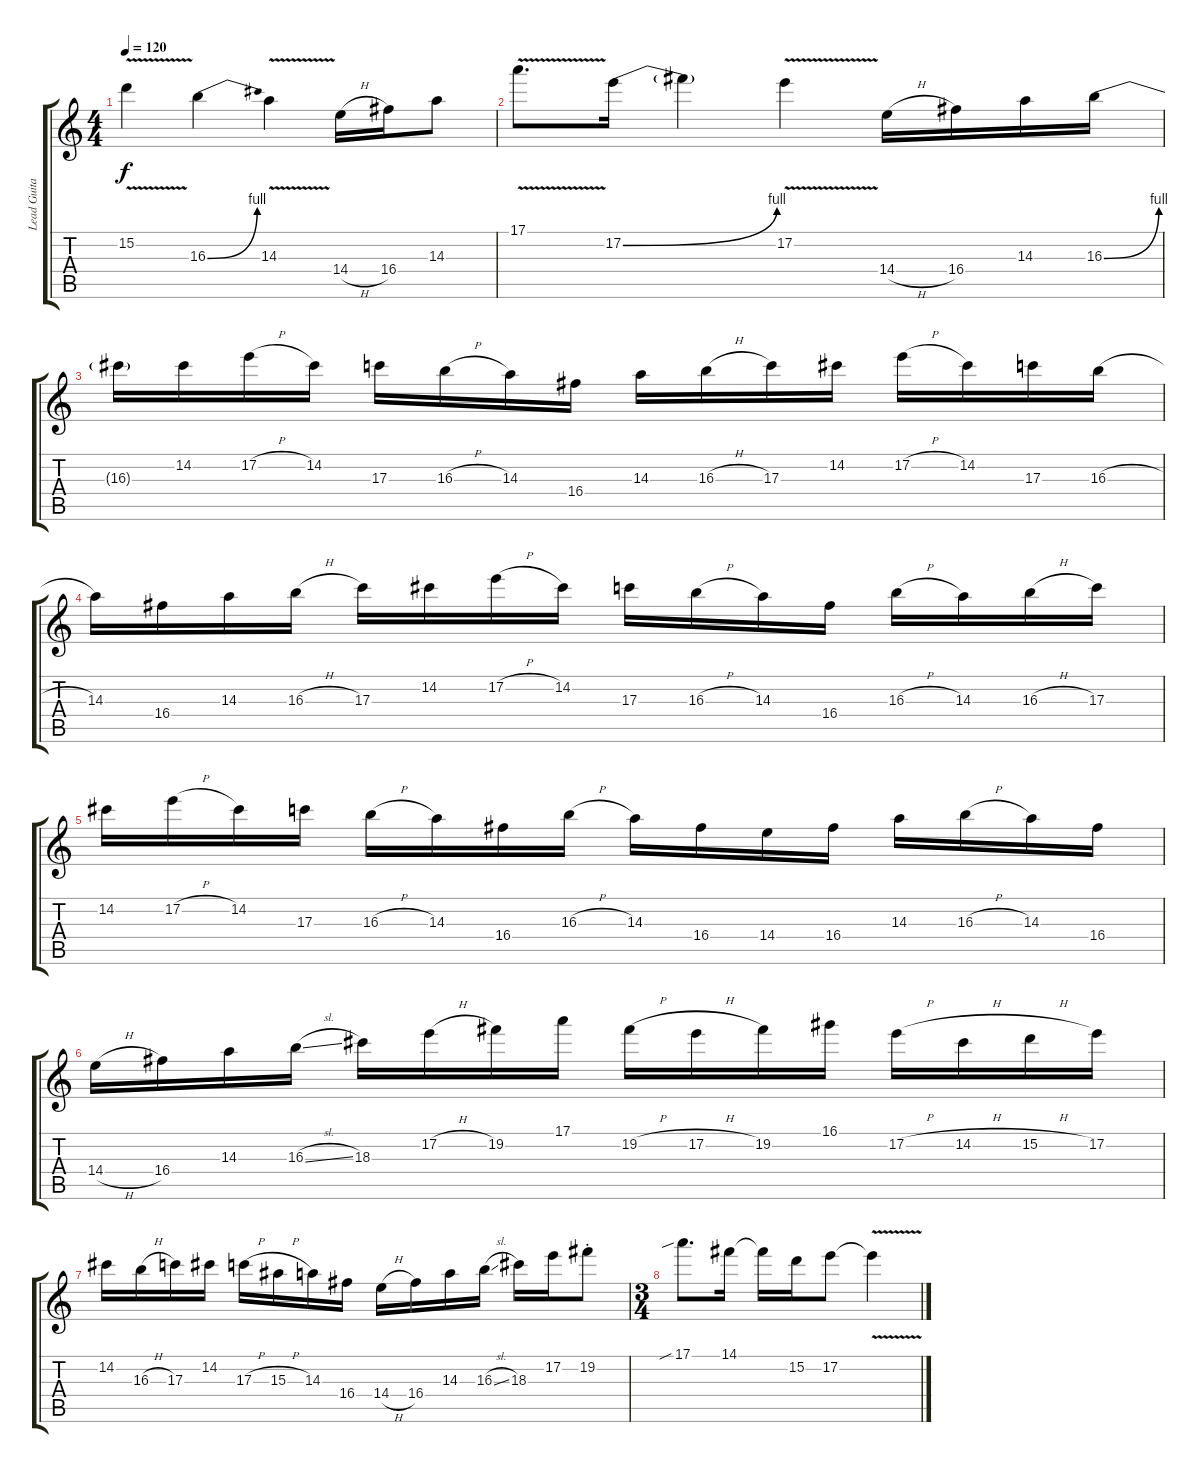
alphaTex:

\track ("Lead Guitar" "Lead Guita") {instrument overdrivenguitar}
\staff {score tabs}
\tuning (E4 B3 G3 D3 A2 E2) {hide}
\ts (4 4)
\tempo 120
\clef g2
\ks c
15.2{v}.4{dy f} 16.3{be (bend 0 0 60 4)}.4 14.3{v}.4 14.4{h}.16 16.4.16 14.3.8 |
17.1{v}.8{d} 17.2{be (bend 0 0 60 4)}.16 17.2{t}.4 17.2{v}.4 14.4{h}.16 16.4.16 14.3.16 16.3{be (bend 0 0 60 4)}.16 |
16.3{t}.16 14.2.16 17.2{h}.16 14.2.16 17.3.16 16.3{h}.16 14.3.16 16.4.16 14.3.16 16.3{h}.16 17.3.16 14.2.16 17.2{h}.16 14.2.16 17.3.16 16.3{h}.16 |
14.3.16 16.4.16 14.3.16 16.3{h}.16 17.3.16 14.2.16 17.2{h}.16 14.2.16 17.3.16 16.3{h}.16 14.3.16 16.4.16 16.3{h}.16 14.3.16 16.3{h}.16 17.3.16 |
14.2.16 17.2{h}.16 14.2.16 17.3.16 16.3{h}.16 14.3.16 16.4.16 16.3{h}.16 14.3.16 16.4.16 14.4.16 16.4.16 14.3.16 16.3{h}.16 14.3.16 16.4.16 |
14.4{h}.16 16.4.16 14.3.16 16.3{sl}.16 18.3.16 17.2{h}.16 19.2.16 17.1.16 19.2{h}.16 17.2{h}.16 19.2.16 16.1.16 17.2{h}.16 14.2{h}.16 15.2{h}.16 17.2.16 |
14.2.16 16.3{h}.16 17.3.16 14.2.16 17.3{h}.16 15.3{h}.16 14.3.16 16.4.16 14.4{h}.16 16.4.16 14.3.16 16.3{sl}.16 18.3.16 17.2.16 19.2{st}.8 |
\ts (3 4)
17.1{sib}.8{d} 14.1.16 14.1{t}.16 15.2.16 17.2.8 17.2{v t}.4
